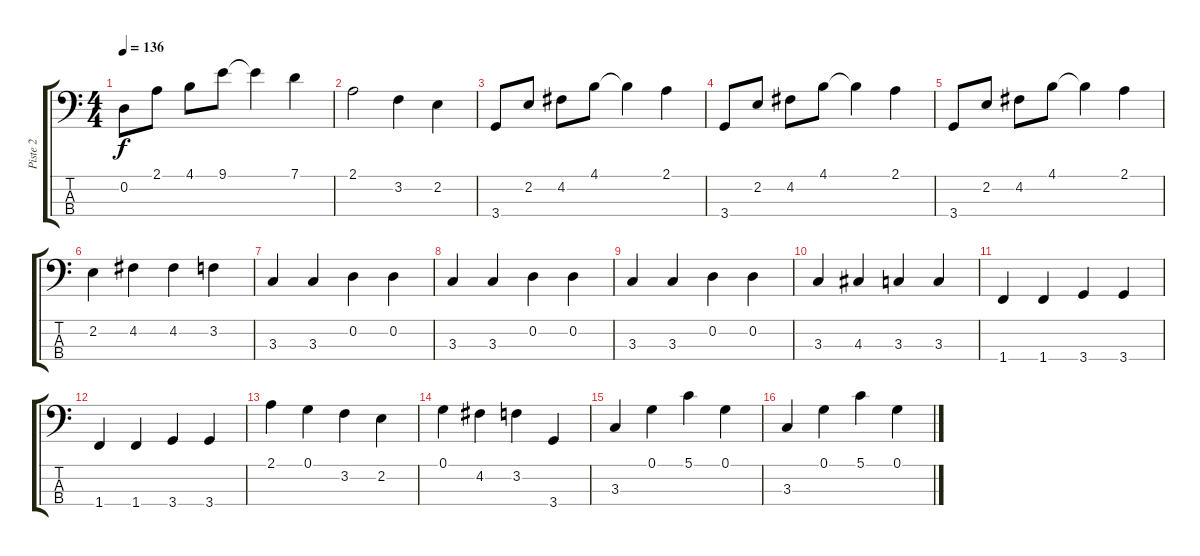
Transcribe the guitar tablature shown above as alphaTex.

\track ("Piste 2" "Piste 2") {instrument acousticbass}
\staff {score tabs}
\tuning (G2 D2 A1 E1) {hide}
\ts (4 4)
\tempo 136
\clef f4
\ks c
0.2.8{dy f} 2.1.8 4.1.8 9.1.8 9.1{t}.4 7.1.4 |
2.1.2 3.2.4 2.2.4 |
3.4.8 2.2.8 4.2.8 4.1.8 4.1{t}.4 2.1.4 |
3.4.8 2.2.8 4.2.8 4.1.8 4.1{t}.4 2.1.4 |
3.4.8 2.2.8 4.2.8 4.1.8 4.1{t}.4 2.1.4 |
2.2.4 4.2.4 4.2.4 3.2.4 |
3.3.4 3.3.4 0.2.4 0.2.4 |
3.3.4 3.3.4 0.2.4 0.2.4 |
3.3.4 3.3.4 0.2.4 0.2.4 |
3.3.4 4.3.4 3.3.4 3.3.4 |
1.4.4 1.4.4 3.4.4 3.4.4 |
1.4.4 1.4.4 3.4.4 3.4.4 |
2.1.4 0.1.4 3.2.4 2.2.4 |
0.1.4 4.2.4 3.2.4 3.4.4 |
3.3.4 0.1.4 5.1.4 0.1.4 |
3.3.4 0.1.4 5.1.4 0.1.4
